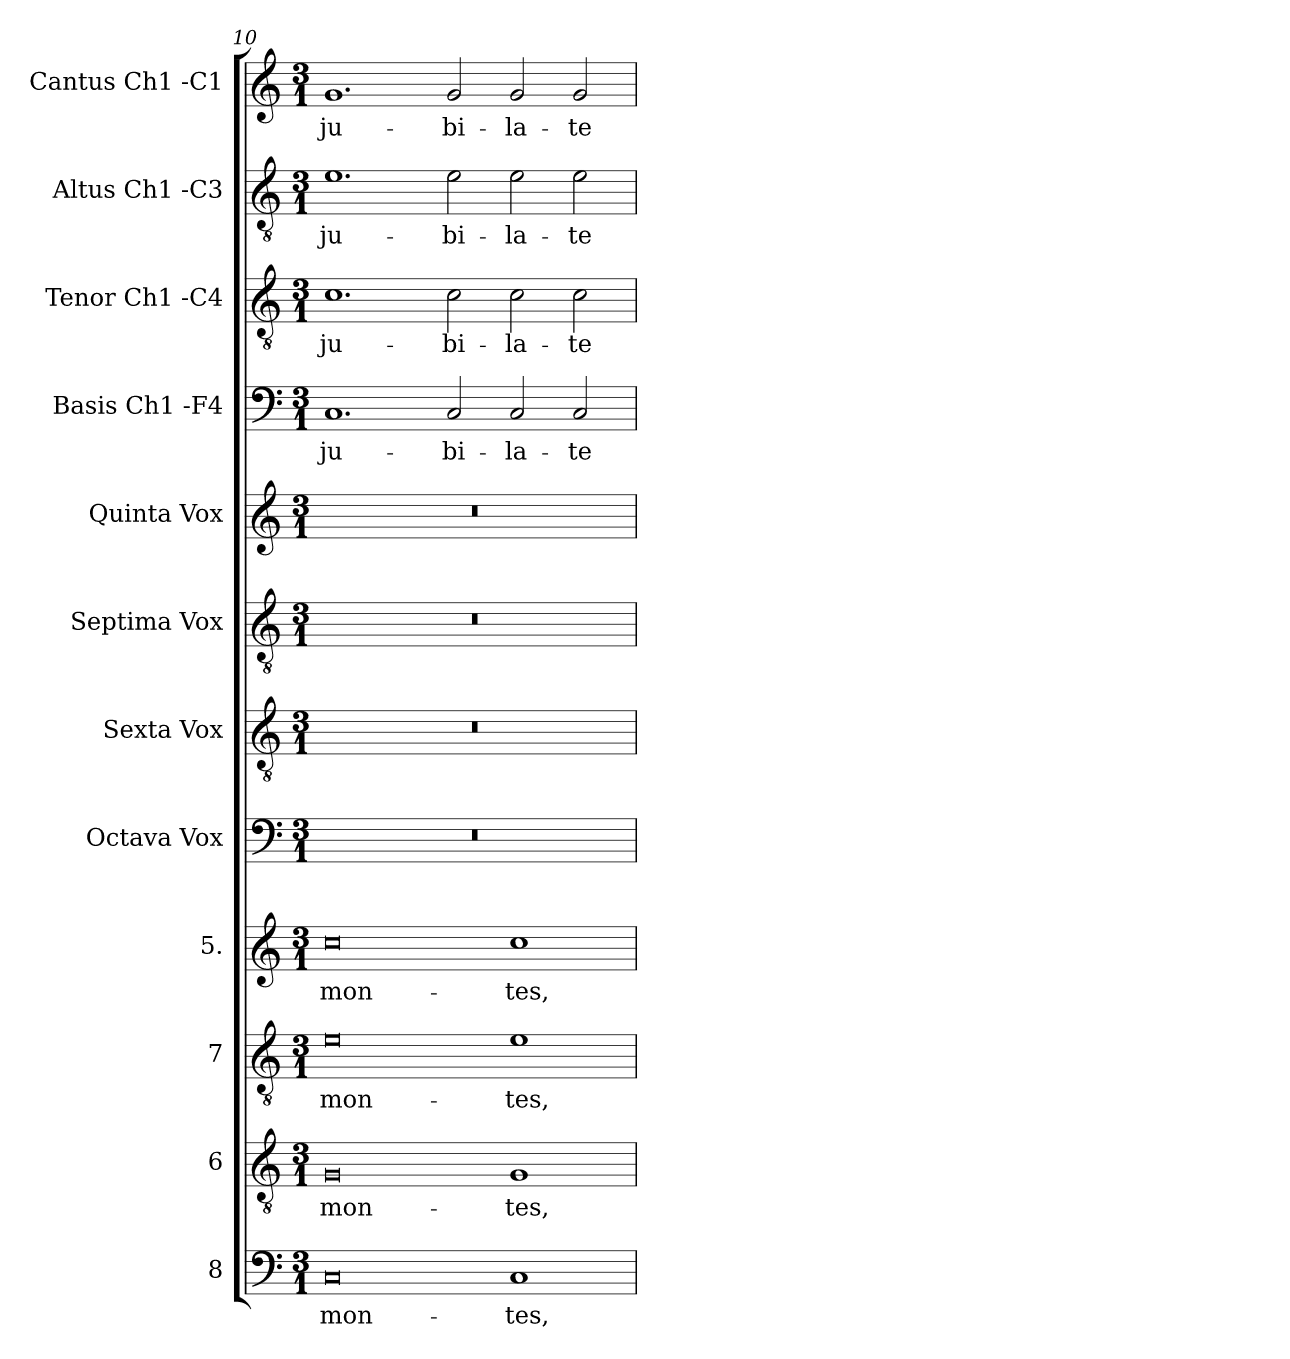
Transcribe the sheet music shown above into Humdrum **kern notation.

**kern	**text	**kern	**text	**kern	**text	**kern	**text	**kern	**kern	**kern	**kern	**kern	**text	**kern	**text	**kern	**text	**kern	**text
*part12	*part12	*part11	*part11	*part10	*part10	*part9	*part9	*part8	*part7	*part6	*part5	*part4	*part4	*part3	*part3	*part2	*part2	*part1	*part1
*staff12	*staff12	*staff11	*staff11	*staff10	*staff10	*staff9	*staff9	*staff8	*staff7	*staff6	*staff5	*staff4	*staff4	*staff3	*staff3	*staff2	*staff2	*staff1	*staff1
*I"8	*	*I"6	*	*I"7	*	*I"5.	*	*I"Octava  Vox	*I"Sexta  Vox	*I"Septima  Vox	*I"Quinta  Vox	*I"Basis  Ch1 -F4	*	*I"Tenor  Ch1 -C4	*	*I"Altus  Ch1 -C3	*	*I"Cantus  Ch1 -C1	*
*	*	*	*	*	*	*	*	*	*	*	*	*I'B	*	*I'T	*	*I'A	*	*I'C	*
*clefF4	*	*clefGv2	*	*clefGv2	*	*clefG2	*	*clefF4	*clefGv2	*clefGv2	*clefG2	*clefF4	*	*clefGv2	*	*clefGv2	*	*clefG2	*
*k[]	*	*k[]	*	*k[]	*	*k[]	*	*k[]	*k[]	*k[]	*k[]	*k[]	*	*k[]	*	*k[]	*	*k[]	*
*C:	*	*C:	*	*C:	*	*C:	*	*C:	*C:	*C:	*C:	*C:	*	*C:	*	*C:	*	*C:	*
*M3/1	*	*M3/1	*	*M3/1	*	*M3/1	*	*M3/1	*M3/1	*M3/1	*M3/1	*M3/1	*	*M3/1	*	*M3/1	*	*M3/1	*
=10	=10	=10	=10	=10	=10	=10	=10	=10	=10	=10	=10	=10	=10	=10	=10	=10	=10	=10	=10
!	!LO:LY:b:cj	!	!LO:LY:b:cj	!	!LO:LY:b:cj	!	!LO:LY:b:cj	!	!	!	!	!	!LO:LY:b:cj	!	!LO:LY:b:cj	!	!LO:LY:b:cj	!	!LO:LY:b:cj
0C	mon-	0G	mon-	0e	mon-	0cc	mon-	0.r	0.r	0.r	0.r	1.C	ju-	1.c	ju-	1.e	ju-	1.g	ju-
!	!	!	!	!	!	!	!	!	!	!	!	!	!LO:LY:b:cj	!	!LO:LY:b:cj	!	!LO:LY:b:cj	!	!LO:LY:b:cj
.	.	.	.	.	.	.	.	.	.	.	.	2C/	-bi-	2c\	-bi-	2e\	-bi-	2g/	-bi-
!	!LO:LY:b:cj	!	!LO:LY:b:cj	!	!LO:LY:b:cj	!	!LO:LY:b:cj	!	!	!	!	!	!LO:LY:b:cj	!	!LO:LY:b:cj	!	!LO:LY:b:cj	!	!LO:LY:b:cj
1C	-tes,	1G	-tes,	1e	-tes,	1cc	-tes,	.	.	.	.	2C/	-la-	2c\	-la-	2e\	-la-	2g/	-la-
!	!	!	!	!	!	!	!	!	!	!	!	!	!LO:LY:b:cj	!	!LO:LY:b:cj	!	!LO:LY:b:cj	!	!LO:LY:b:cj
.	.	.	.	.	.	.	.	.	.	.	.	2C/	-te	2c\	-te	2e\	-te	2g/	-te
=	=	=	=	=	=	=	=	=	=	=	=	=	=	=	=	=	=	=	=
*-	*-	*-	*-	*-	*-	*-	*-	*-	*-	*-	*-	*-	*-	*-	*-	*-	*-	*-	*-
